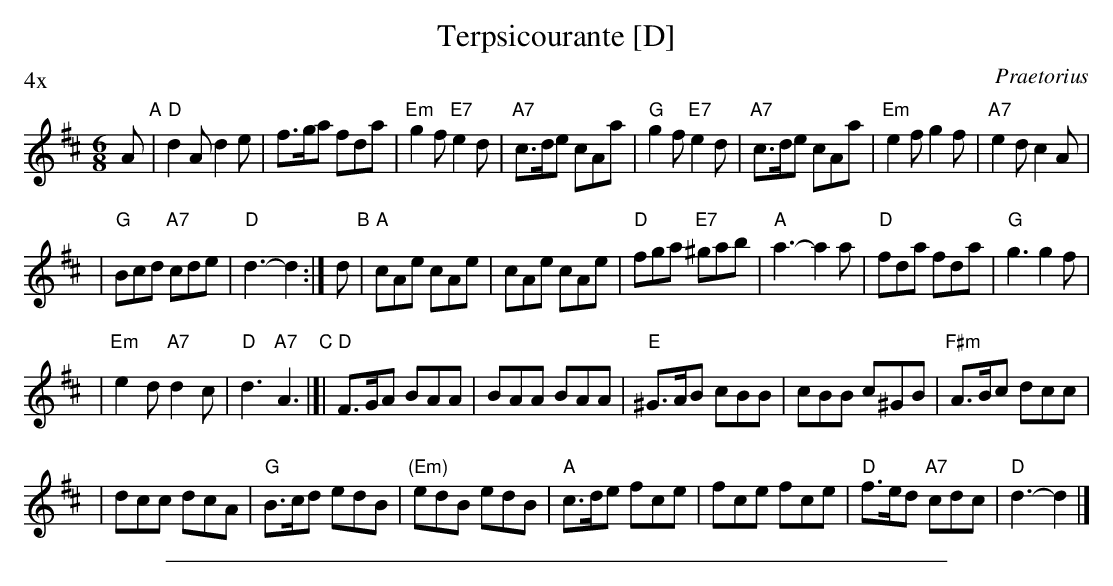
X:1
T: Terpsicourante [D]
C: Praetorius
P: 4x
M: 6/8
L: 1/8
K: D
A "A"\
| "D"d2A d2e | f>ga fda \
| "Em"g2f "E7"e2d | "A7"c>de cAa \
| "G"g2f "E7"e2d | "A7"c>de cAa \
| "Em"e2f g2f | "A7"e2d c2A |
| "G"Bcd "A7"cde | "D"d3- d2 :| \
d "B"\
| "A"cAe cAe | cAe cAe \
| "D"fga "E7"^gab | "A"a3- a2a \
| "D"fda fda | "G"g3 g2f |
| "Em"e2d "A7"d2c | "D"d3 "A7"A3 \
"C"\
|[|"D"F>GA BAA | BAA BAA \
| "E"^G>AB cBB | cBB c^GB \
| "F#m"A>Bc dcc |
| dcc dcA \
| "G"B>cd edB | "(Em)"edB edB \
| "A"c>de fce | fce fce \
| "D"f>ed "A7"cdc | "D"d3- d2 |]
